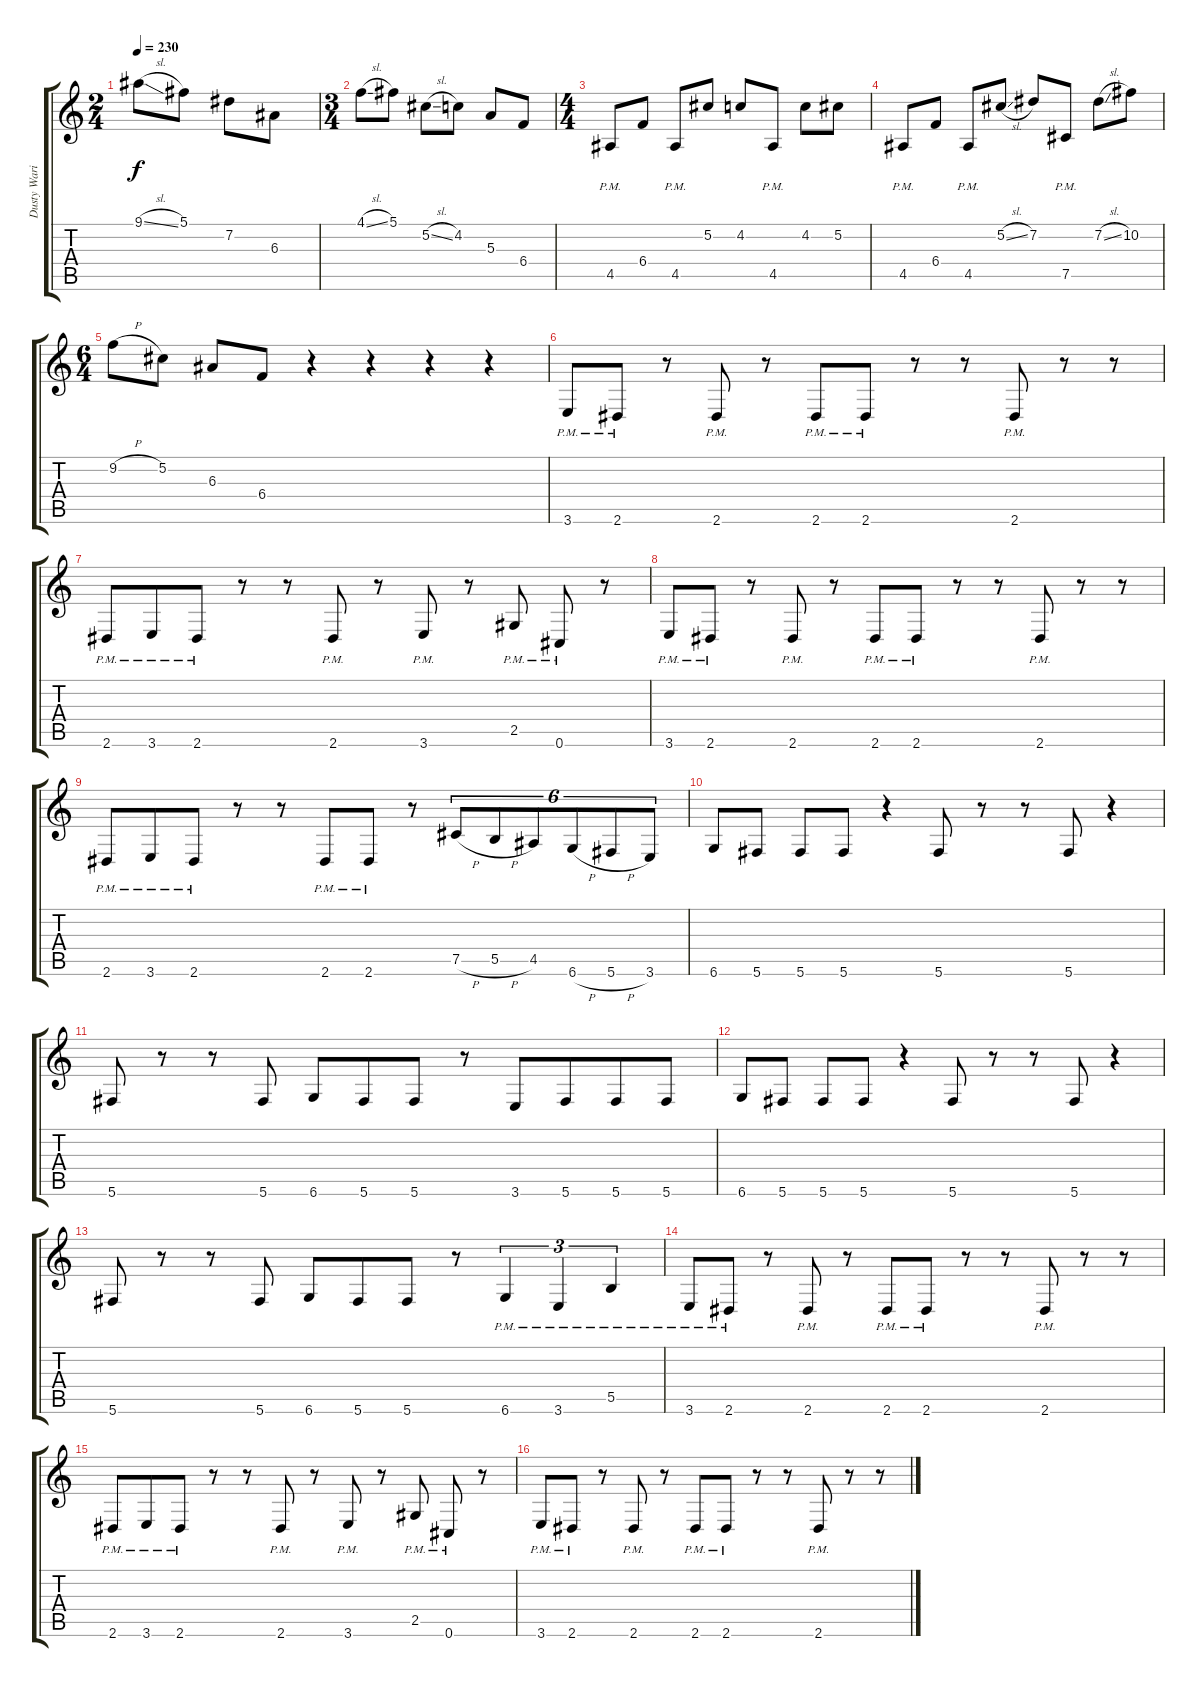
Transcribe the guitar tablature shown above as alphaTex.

\track ("Dusty Waring - Rhythm" "Dusty Wari") {instrument distortionguitar}
\staff {score tabs}
\tuning (Db4 Ab3 E3 B2 Gb2 Db2) {hide}
\ts (2 4)
\tempo 230
\clef g2
\ks c
9.1{sl}.8{dy f} 5.1.8 7.2.8 6.3.8 |
\ts (3 4)
4.1{sl}.8 5.1.8 5.2{sl}.8 4.2.8 5.3.8 6.4.8 |
\ts (4 4)
4.5{pm}.8 6.4.8 4.5{pm}.8 5.2.8 4.2.8 4.5{pm}.8 4.2.8 5.2.8 |
4.5{pm}.8 6.4.8 4.5{pm}.8 5.2{sl}.8 7.2.8 7.5{pm}.8 7.2{sl}.8 10.2.8 |
\ts (6 4)
9.2{h}.8 5.2.8{beam split} 6.3.8 6.4.8 r.4 r.4 r.4 r.4 |
3.6{pm}.8 2.6{pm}.8 r.8 2.6{pm}.8 r.8 2.6{pm}.8{beam merge} 2.6{pm}.8 r.8 r.8 2.6{pm}.8 r.8 r.8 |
2.6{pm}.8 3.6{pm}.8{beam merge} 2.6{pm}.8 r.8 r.8 2.6{pm}.8 r.8 3.6{pm}.8 r.8 2.5{pm}.8 0.6{pm}.8 r.8 |
3.6{pm}.8 2.6{pm}.8 r.8 2.6{pm}.8 r.8 2.6{pm}.8{beam merge} 2.6{pm}.8 r.8 r.8 2.6{pm}.8 r.8 r.8 |
2.6{pm}.8 3.6{pm}.8{beam merge} 2.6{pm}.8 r.8 r.8 2.6{pm}.8{beam merge} 2.6{pm}.8 r.8 7.5{h}.8{tu (6 4)} 5.5{h}.8{tu (6 4)} 4.5.8{tu (6 4)} 6.6{h}.8{tu (6 4)} 5.6{h}.8{tu (6 4)} 3.6.8{tu (6 4)} |
6.6.8 5.6.8 5.6.8 5.6.8 r.4 5.6.8 r.8 r.8 5.6.8 r.4 |
5.6.8 r.8 r.8 5.6.8{beam split} 6.6.8 5.6.8{beam merge} 5.6.8 r.8 3.6.8 5.6.8{beam merge} 5.6.8 5.6.8 |
6.6.8 5.6.8 5.6.8 5.6.8 r.4 5.6.8 r.8 r.8 5.6.8 r.4 |
5.6.8 r.8 r.8 5.6.8{beam split} 6.6.8 5.6.8{beam merge} 5.6.8 r.8 6.6{pm}.4{tu (3 2)} 3.6{pm}.4{tu (3 2)} 5.5{pm}.4{tu (3 2)} |
3.6{pm}.8 2.6{pm}.8 r.8 2.6{pm}.8 r.8 2.6{pm}.8{beam merge} 2.6{pm}.8 r.8 r.8 2.6{pm}.8 r.8 r.8 |
2.6{pm}.8 3.6{pm}.8{beam merge} 2.6{pm}.8 r.8 r.8 2.6{pm}.8 r.8 3.6{pm}.8 r.8 2.5{pm}.8 0.6{pm}.8 r.8 |
3.6{pm}.8 2.6{pm}.8 r.8 2.6{pm}.8 r.8 2.6{pm}.8{beam merge} 2.6{pm}.8 r.8 r.8 2.6{pm}.8 r.8 r.8
